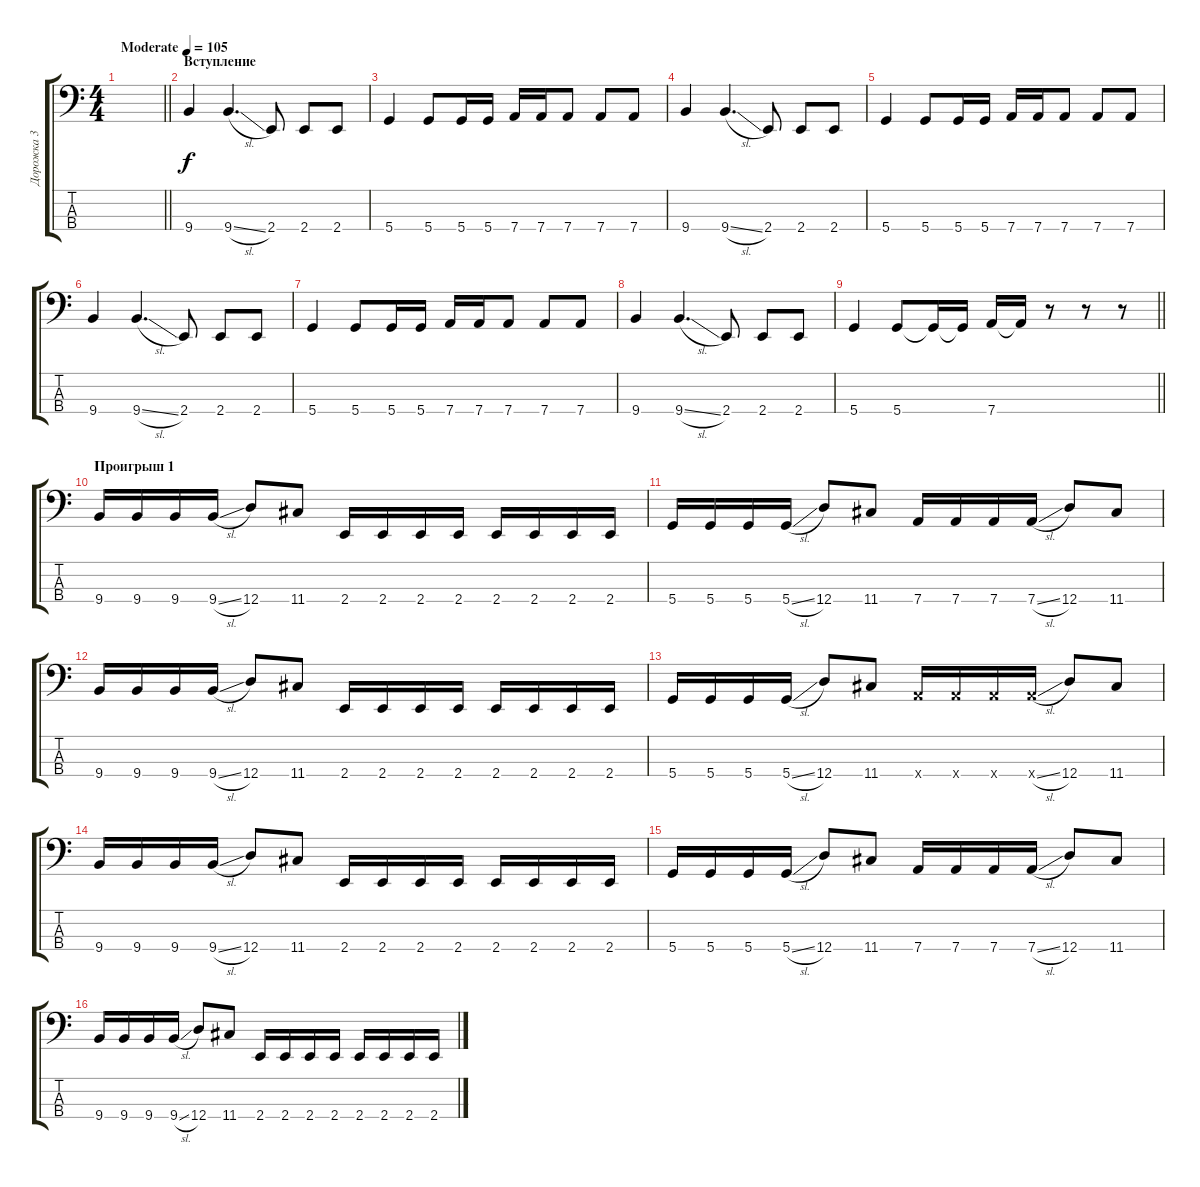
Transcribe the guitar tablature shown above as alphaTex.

\track ("Дорожка 3" "Дорожка 3") {instrument slapbass2}
\staff {score tabs}
\tuning (G2 D2 A1 D1) {hide}
\ts (4 4)
\tempo (105 "Moderate")
\clef f4
\barLineRight lightlight
\ks c
|
\section ("" "Вступление")
9.4.4 9.4{sl}.4{d} 2.4.8 2.4.8 2.4.8 |
5.4.4 5.4.8 5.4.16 5.4.16 7.4.16 7.4.16 7.4.8 7.4.8 7.4.8 |
9.4.4 9.4{sl}.4{d} 2.4.8 2.4.8 2.4.8 |
5.4.4 5.4.8 5.4.16 5.4.16 7.4.16 7.4.16 7.4.8 7.4.8 7.4.8 |
9.4.4 9.4{sl}.4{d} 2.4.8 2.4.8 2.4.8 |
5.4.4 5.4.8 5.4.16 5.4.16 7.4.16 7.4.16 7.4.8 7.4.8 7.4.8 |
9.4.4 9.4{sl}.4{d} 2.4.8 2.4.8 2.4.8 |
\barLineRight lightlight
5.4.4 5.4.8 5.4{t}.16 5.4{t}.16 7.4.16 7.4{t}.16 r.8 r.8 r.8 |
\section ("" "Проигрыш 1")
9.4.16 9.4.16 9.4.16 9.4{sl}.16 12.4.8 11.4.8 2.4.16 2.4.16 2.4.16 2.4.16 2.4.16 2.4.16 2.4.16 2.4.16 |
5.4.16 5.4.16 5.4.16 5.4{sl}.16 12.4.8 11.4.8 7.4.16 7.4.16 7.4.16 7.4{sl}.16 12.4.8 11.4.8 |
9.4.16 9.4.16 9.4.16 9.4{sl}.16 12.4.8 11.4.8 2.4.16 2.4.16 2.4.16 2.4.16 2.4.16 2.4.16 2.4.16 2.4.16 |
5.4.16 5.4.16 5.4.16 5.4{sl}.16 12.4.8 11.4.8 7.4{x}.16 7.4{x}.16 7.4{x}.16 7.4{sl x}.16 12.4.8 11.4.8 |
9.4.16 9.4.16 9.4.16 9.4{sl}.16 12.4.8 11.4.8 2.4.16 2.4.16 2.4.16 2.4.16 2.4.16 2.4.16 2.4.16 2.4.16 |
5.4.16 5.4.16 5.4.16 5.4{sl}.16 12.4.8 11.4.8 7.4.16 7.4.16 7.4.16 7.4{sl}.16 12.4.8 11.4.8 |
9.4.16 9.4.16 9.4.16 9.4{sl}.16 12.4.8 11.4.8 2.4.16 2.4.16 2.4.16 2.4.16 2.4.16 2.4.16 2.4.16 2.4.16
